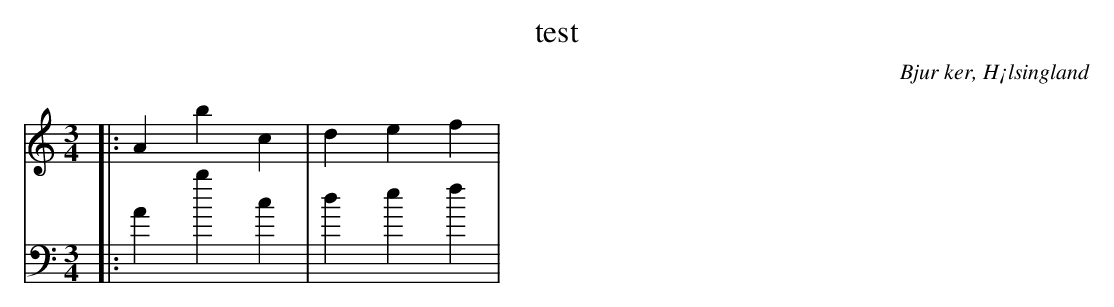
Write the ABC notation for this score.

X:1
T: test
O: Bjur ker, H¡lsingland
M: 3/4
L: 1/8
K: C
V:1
V: 2
V:1
|: A2 b2 c2| d2 e2 f2|
V:2 clef=bass
|: A2 b2 c2| d2 e2 f2|
